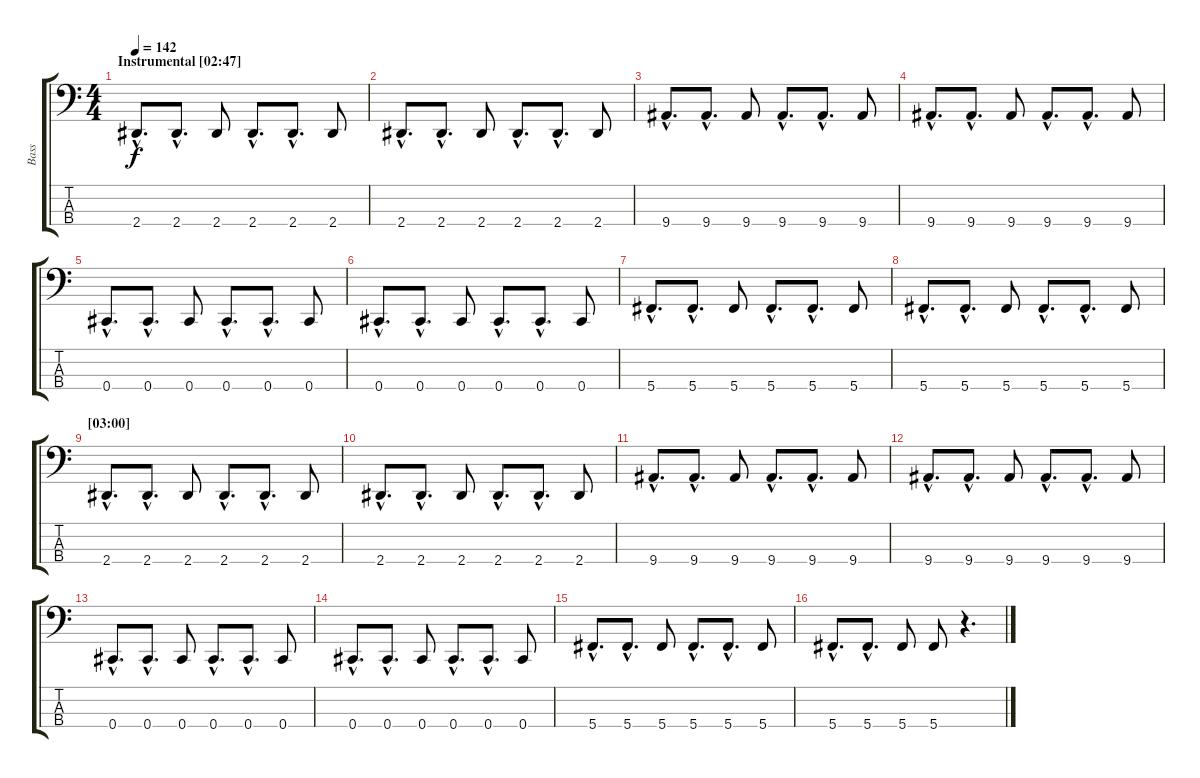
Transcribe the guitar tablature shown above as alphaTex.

\track ("Bass" "Bass") {instrument electricbasspick}
\staff {score tabs}
\tuning (Gb2 Db2 Ab1 Db1) {hide}
\ts (4 4)
\section ("" "Instrumental [02:47]")
\tempo 142
\clef f4
\ks c
2.4{hac}.8{d dy f} 2.4{hac}.8{d} 2.4.8 2.4{hac}.8{d} 2.4{hac}.8{d} 2.4.8 |
2.4{hac}.8{d} 2.4{hac}.8{d} 2.4.8 2.4{hac}.8{d} 2.4{hac}.8{d} 2.4.8 |
9.4{hac}.8{d} 9.4{hac}.8{d} 9.4.8 9.4{hac}.8{d} 9.4{hac}.8{d} 9.4.8 |
9.4{hac}.8{d} 9.4{hac}.8{d} 9.4.8 9.4{hac}.8{d} 9.4{hac}.8{d} 9.4.8 |
0.4{hac}.8{d} 0.4{hac}.8{d} 0.4.8 0.4{hac}.8{d} 0.4{hac}.8{d} 0.4.8 |
0.4{hac}.8{d} 0.4{hac}.8{d} 0.4.8 0.4{hac}.8{d} 0.4{hac}.8{d} 0.4.8 |
5.4{hac}.8{d} 5.4{hac}.8{d} 5.4.8 5.4{hac}.8{d} 5.4{hac}.8{d} 5.4.8 |
5.4{hac}.8{d} 5.4{hac}.8{d} 5.4.8 5.4{hac}.8{d} 5.4{hac}.8{d} 5.4.8 |
\section ("" "[03:00]")
2.4{hac}.8{d} 2.4{hac}.8{d} 2.4.8 2.4{hac}.8{d} 2.4{hac}.8{d} 2.4.8 |
2.4{hac}.8{d} 2.4{hac}.8{d} 2.4.8 2.4{hac}.8{d} 2.4{hac}.8{d} 2.4.8 |
9.4{hac}.8{d} 9.4{hac}.8{d} 9.4.8 9.4{hac}.8{d} 9.4{hac}.8{d} 9.4.8 |
9.4{hac}.8{d} 9.4{hac}.8{d} 9.4.8 9.4{hac}.8{d} 9.4{hac}.8{d} 9.4.8 |
0.4{hac}.8{d} 0.4{hac}.8{d} 0.4.8 0.4{hac}.8{d} 0.4{hac}.8{d} 0.4.8 |
0.4{hac}.8{d} 0.4{hac}.8{d} 0.4.8 0.4{hac}.8{d} 0.4{hac}.8{d} 0.4.8 |
5.4{hac}.8{d} 5.4{hac}.8{d} 5.4.8 5.4{hac}.8{d} 5.4{hac}.8{d} 5.4.8 |
5.4{hac}.8{d} 5.4{hac}.8{d} 5.4.8 5.4.8 r.4{d}
